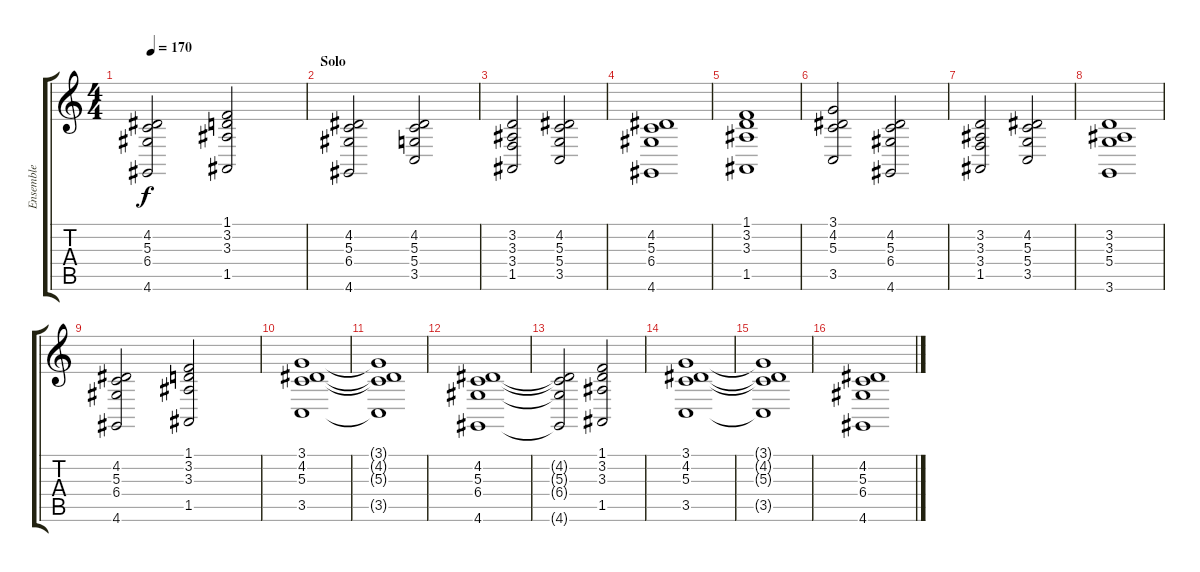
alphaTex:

\track ("Ensemble" "Ensemble") {instrument stringensemble1}
\staff {score tabs}
\tuning (E4 B3 G3 D3 A2 E2) {hide}
\ts (4 4)
\tempo 170
\clef g2
\ks c
(4.2{t} 5.3{t} 6.4{t} 4.6{t}).2{dy f} (1.1 3.2 3.3 1.5).2 |
\section ("" "Solo")
(4.2 5.3 6.4 4.6).2 (4.2 5.3 5.4 3.5).2 |
(3.2 3.3 3.4 1.5).2 (4.2 5.3 5.4 3.5).2 |
(4.2 5.3 6.4 4.6).1 |
(1.1 3.2 3.3 1.5).1 |
(3.1 4.2 5.3 3.5).2 (4.2 5.3 6.4 4.6).2 |
(3.2 3.3 3.4 1.5).2 (4.2 5.3 5.4 3.5).2 |
(3.2 3.3 5.4 3.6).1 |
(4.2 5.3 6.4 4.6).2 (1.1 3.2 3.3 1.5).2 |
\section ("" "")
(3.1 4.2 5.3 3.5).1 |
(3.1{t} 4.2{t} 5.3{t} 3.5{t}).1 |
(4.2 5.3 6.4 4.6).1 |
(4.2{t} 5.3{t} 6.4{t} 4.6{t}).2 (1.1 3.2 3.3 1.5).2 |
(3.1 4.2 5.3 3.5).1 |
(3.1{t} 4.2{t} 5.3{t} 3.5{t}).1 |
(4.2 5.3 6.4 4.6).1
